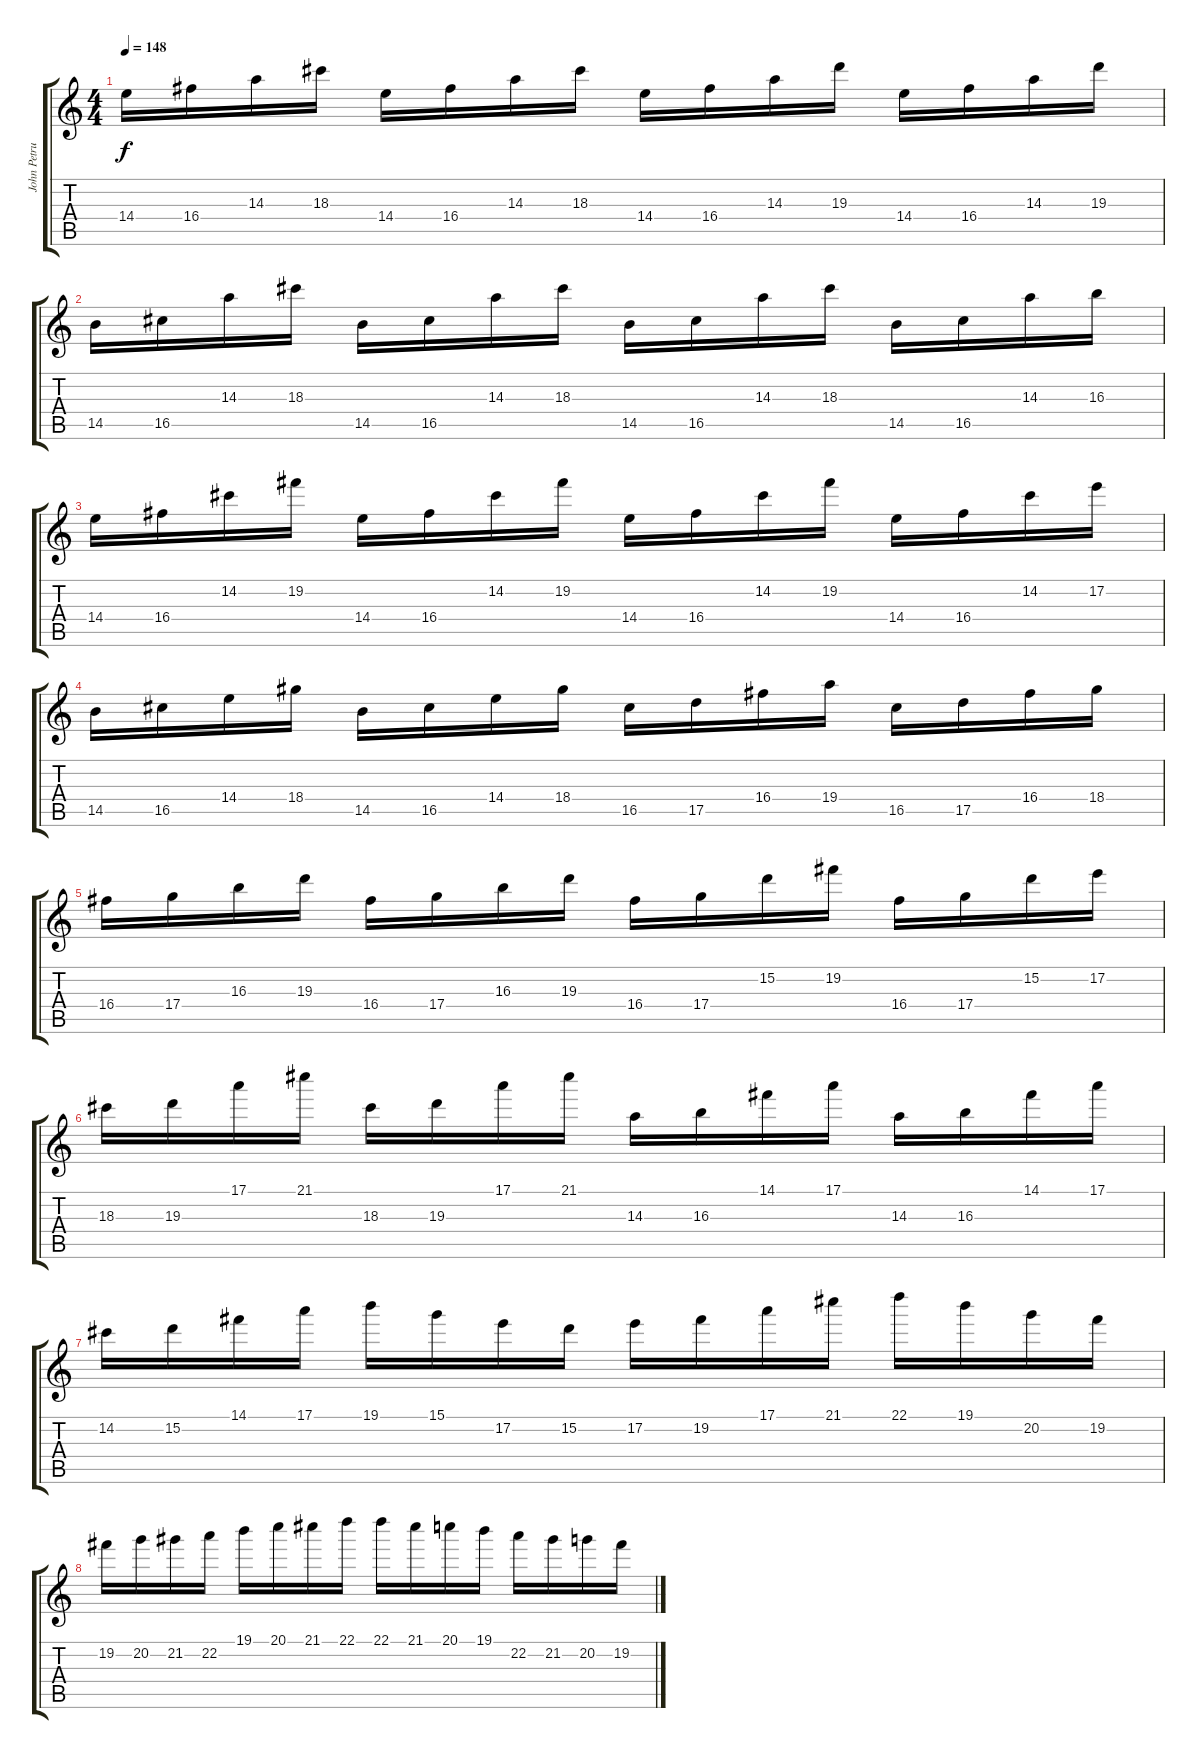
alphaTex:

\track ("John Petrucci" "John Petru") {instrument distortionguitar}
\staff {score tabs}
\tuning (E4 B3 G3 D3 A2 E2) {hide}
\ts (4 4)
\tempo 148
\clef g2
\ks c
14.4.16{dy f} 16.4.16 14.3.16 18.3.16 14.4.16 16.4.16 14.3.16 18.3.16 14.4.16 16.4.16 14.3.16 19.3.16 14.4.16 16.4.16 14.3.16 19.3.16 |
14.5.16 16.5.16 14.3.16 18.3.16 14.5.16 16.5.16 14.3.16 18.3.16 14.5.16 16.5.16 14.3.16 18.3.16 14.5.16 16.5.16 14.3.16 16.3.16 |
14.4.16 16.4.16 14.2.16 19.2.16 14.4.16 16.4.16 14.2.16 19.2.16 14.4.16 16.4.16 14.2.16 19.2.16 14.4.16 16.4.16 14.2.16 17.2.16 |
14.5.16 16.5.16 14.4.16 18.4.16 14.5.16 16.5.16 14.4.16 18.4.16 16.5.16 17.5.16 16.4.16 19.4.16 16.5.16 17.5.16 16.4.16 18.4.16 |
16.4.16 17.4.16 16.3.16 19.3.16 16.4.16 17.4.16 16.3.16 19.3.16 16.4.16 17.4.16 15.2.16 19.2.16 16.4.16 17.4.16 15.2.16 17.2.16 |
18.3.16 19.3.16 17.1.16 21.1.16 18.3.16 19.3.16 17.1.16 21.1.16 14.3.16 16.3.16 14.1.16 17.1.16 14.3.16 16.3.16 14.1.16 17.1.16 |
14.2.16 15.2.16 14.1.16 17.1.16 19.1.16 15.1.16 17.2.16 15.2.16 17.2.16 19.2.16 17.1.16 21.1.16 22.1.16 19.1.16 20.2.16 19.2.16 |
19.2.16 20.2.16 21.2.16 22.2.16 19.1.16 20.1.16 21.1.16 22.1.16 22.1.16 21.1.16 20.1.16 19.1.16 22.2.16 21.2.16 20.2.16 19.2.16
